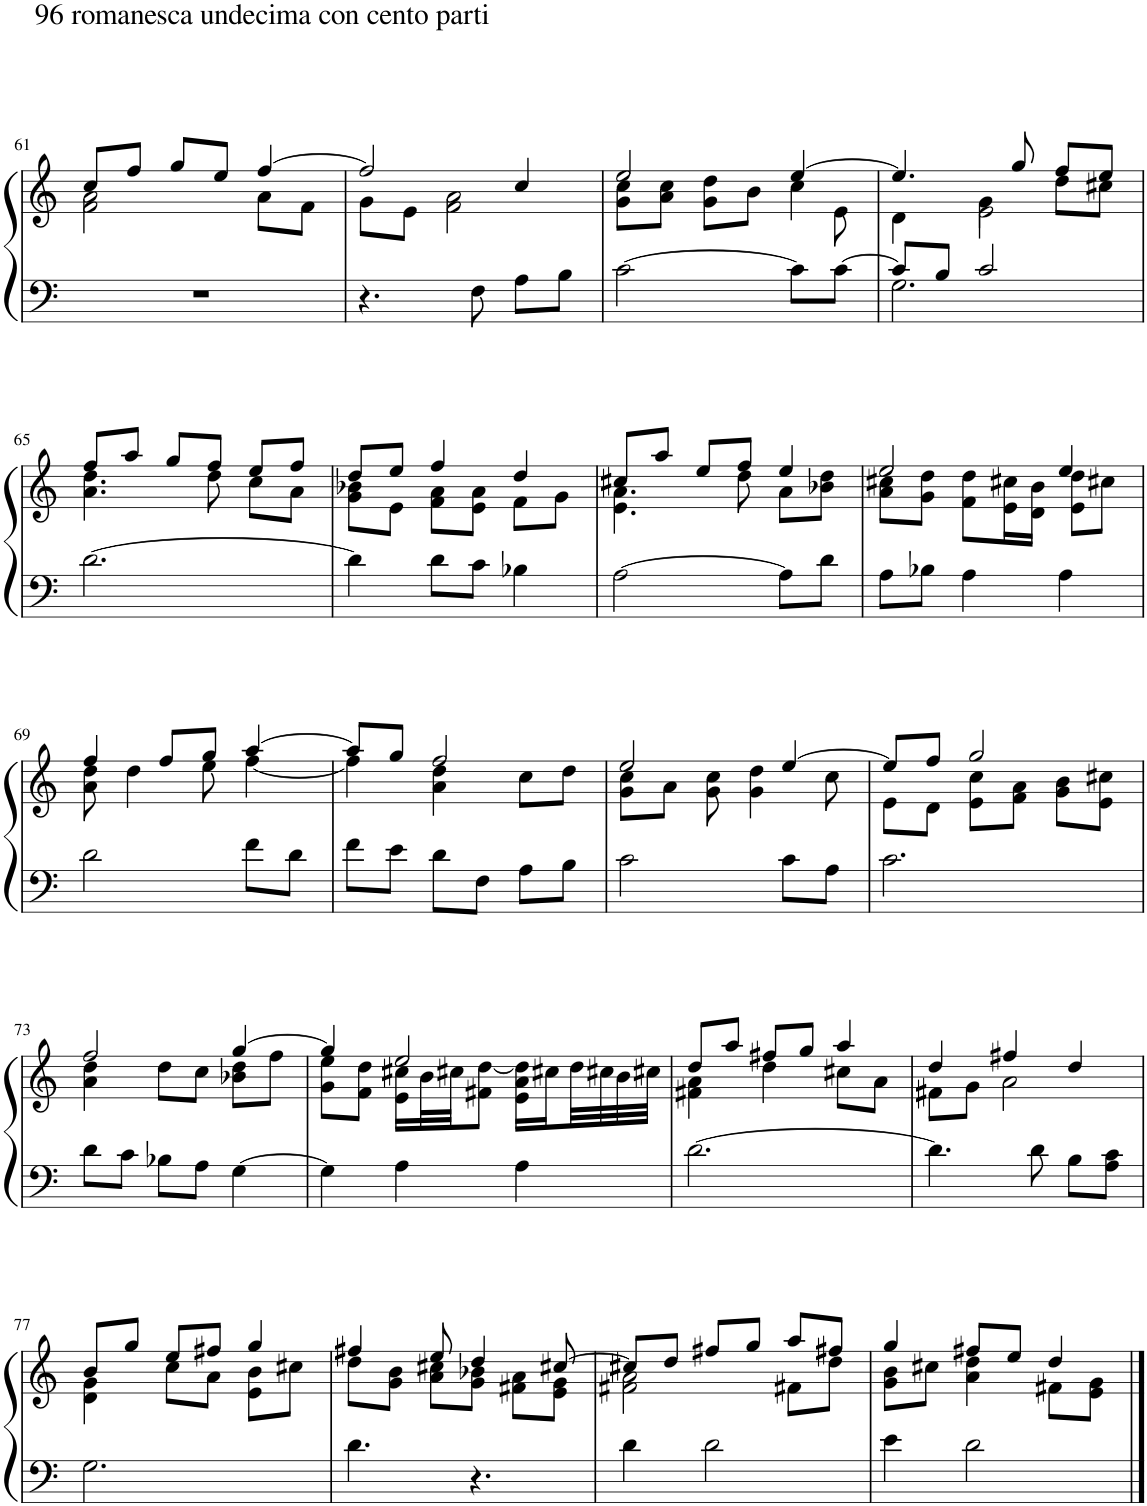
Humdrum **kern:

**kern	**kern
*part1	*part1
*staff2	*staff1
*I"Piano	*
*I'Pno.	*
!!LO:PB:g=z
*clefF4	*clefG2
*k[]	*k[]
*M3/4	*M3/4
=61	=61
*	*^
!	!LO:TX:a:t=96 romanesca undecima con cento parti	!
!LO:TX:a:t=96 romanesca undecima con cento parti	!	!
2.r	8cc/L	2f\ 2a\
.	8ff/J	.
.	8gg/L	.
.	8ee/J	.
.	[4ff/	8a\L
.	.	8f\J
=62	=62	=62
4.r	2ff/]	8g\L
.	.	8e\J
.	.	2f\ 2a\
8F\	.	.
8A\L	4cc/	.
8B\J	.	.
=63	=63	=63
*	*	*^
[2c\	2ee/	8g\ 8cc\L	8ryy
*	*	*v	*v
.	.	8a\ 8cc\J
.	.	8g\ 8dd\L
.	.	8b\J
8c\L]	[4ee/	4cc\
*	*	*^
[8c\J	.	.	8e\
=64	=64	=64	=64
*^	*	*	*
8c/L]	2.G\	4.ee/]	4d\	4ryy
8B/J	.	.	.	.
2c/	.	.	4g\	2e\
.	.	8gg/	.	.
.	.	8ff/L	8dd\L	.
.	.	8ee/J	8cc#X\J	.
*v	*v	*	*	*
*	*	*v	*v
!!LO:LB:g=z
=65	=65	=65
[2.d\	8ff/L	4.a\ 4.dd\
.	8aa/J	.
.	8gg/L	.
.	8ff/J	8dd\
.	8ee/L	8cc\L
.	8ff/J	8a\J
=66	=66	=66
4d\]	8dd/L	8g\ 8b-X\L
.	8ee/J	8e\J
8d\L	4ff/	8f\ 8a\L
8c\J	.	8e\ 8a\J
4B-X\	4dd/	8f\L
.	.	8g\J
=67	=67	=67
[2A\	8cc#X/L	4.e\ 4.a\
.	8aa/J	.
.	8ee/L	.
.	8ff/J	8dd\
8A\L]	4ee/	8a\L
8d\J	.	8b-X\ 8dd\J
=68	=68	=68
8A\L	2ee/	8a\ 8cc#X\L
8B-X\J	.	8g\ 8dd\J
4A\	.	8f\ 8dd\L
.	.	16e\ 16cc#X\L
.	.	16d\ 16b\JJ
4A\	4ee/	8e\ 8dd\L
.	.	8cc#X\J
!!LO:LB:g=z	!!
=69	=69	=69
2d\	4ff/	8a\ 8dd\
.	.	4dd\
.	8ff/L	.
.	8gg/J	8ee\
8f\L	[4aa/	[4ff\
8d\J	.	.
=70	=70	=70
8f\L	8aa/L]	4ff\]
8e\J	8gg/J	.
8d\L	2ff/	4a\ 4dd\
8F\J	.	.
8A\L	.	8cc\L
8B\J	.	8dd\J
=71	=71	=71
2c\	2ee/	8g\ 8cc\L
.	.	8a\J
.	.	8g\ 8cc\
.	.	4g\ 4dd\
8c\L	[4ee/	.
8A\J	.	8cc\
=72	=72	=72
2.c\	8ee/L]	8e\L
.	8ff/J	8d\J
.	2gg/	8e\ 8cc\L
.	.	8f\ 8a\J
.	.	8g\ 8b\L
.	.	8e\ 8cc#X\J
!!LO:LB:g=z	!!
=73	=73	=73
8d\L	2ff/	4a\ 4dd\
8c\J	.	.
8B-X\L	.	8dd\L
8A\J	.	8cc\J
[4G\	[4gg/	8b-X\ 8dd\L
.	.	8ff\J
=74	=74	=74
4G\]	4gg/]	8g\ 8ee\L
.	.	8f\ 8dd\J
4A\	2ee/	16e\ 16cc#X\LL
.	.	32b\L
.	.	32cc#X\JJ
.	.	8f#X\ [8dd\J
4A\	.	16e\ 16a\ 16dd\]LL
.	.	16cc#X\
.	.	32dd\L
.	.	32cc#X\
.	.	32b\
.	.	32cc#X\JJJ
=75	=75	=75
[2.d\	8dd/L	4f#X\ 4a\
.	8aa/J	.
.	8ff#X/L	4dd\
.	8gg/J	.
.	4aa/	8cc#X\L
.	.	8a\J
=76	=76	=76
4.d\]	4dd/	8f#X\L
.	.	8g\J
.	4ff#X/	2a\
8d\	.	.
8B\L	4dd/	.
8A\ 8c\J	.	.
!!LO:LB:g=z	!!
=77	=77	=77
2.G\	8b/L	4d\ 4g\
.	8gg/J	.
.	8ee/L	8cc\L
.	8ff#X/J	8a\J
.	4gg/	8e\ 8b\L
.	.	8cc#X\J
=78	=78	=78
4.d\	4ff#X/	8dd\L
.	.	8g\ 8b\J
.	8ee/	8a\ 8cc#X\L
4.r	4dd/	8g\ 8b-X\J
.	.	8f#X\ 8a\L
.	[8cc#X/	8e\ 8g\J
=79	=79	=79
4d\	8cc#X/L]	2f#X\ 2a\
.	8dd/J	.
2d\	8ff#X/L	.
.	8gg/J	.
.	8aa/L	8f#X\L
.	8ff#X/J	8dd\J
=80	=80	=80
4e\	4gg/	8g\ 8b\L
.	.	8cc#X\J
2d\	8ff#X/L	4a\ 4dd\
.	8ee/J	.
.	4dd/	8f#X\L
.	.	8e\ 8g\J
*	*v	*v
==	==
*-	*-
